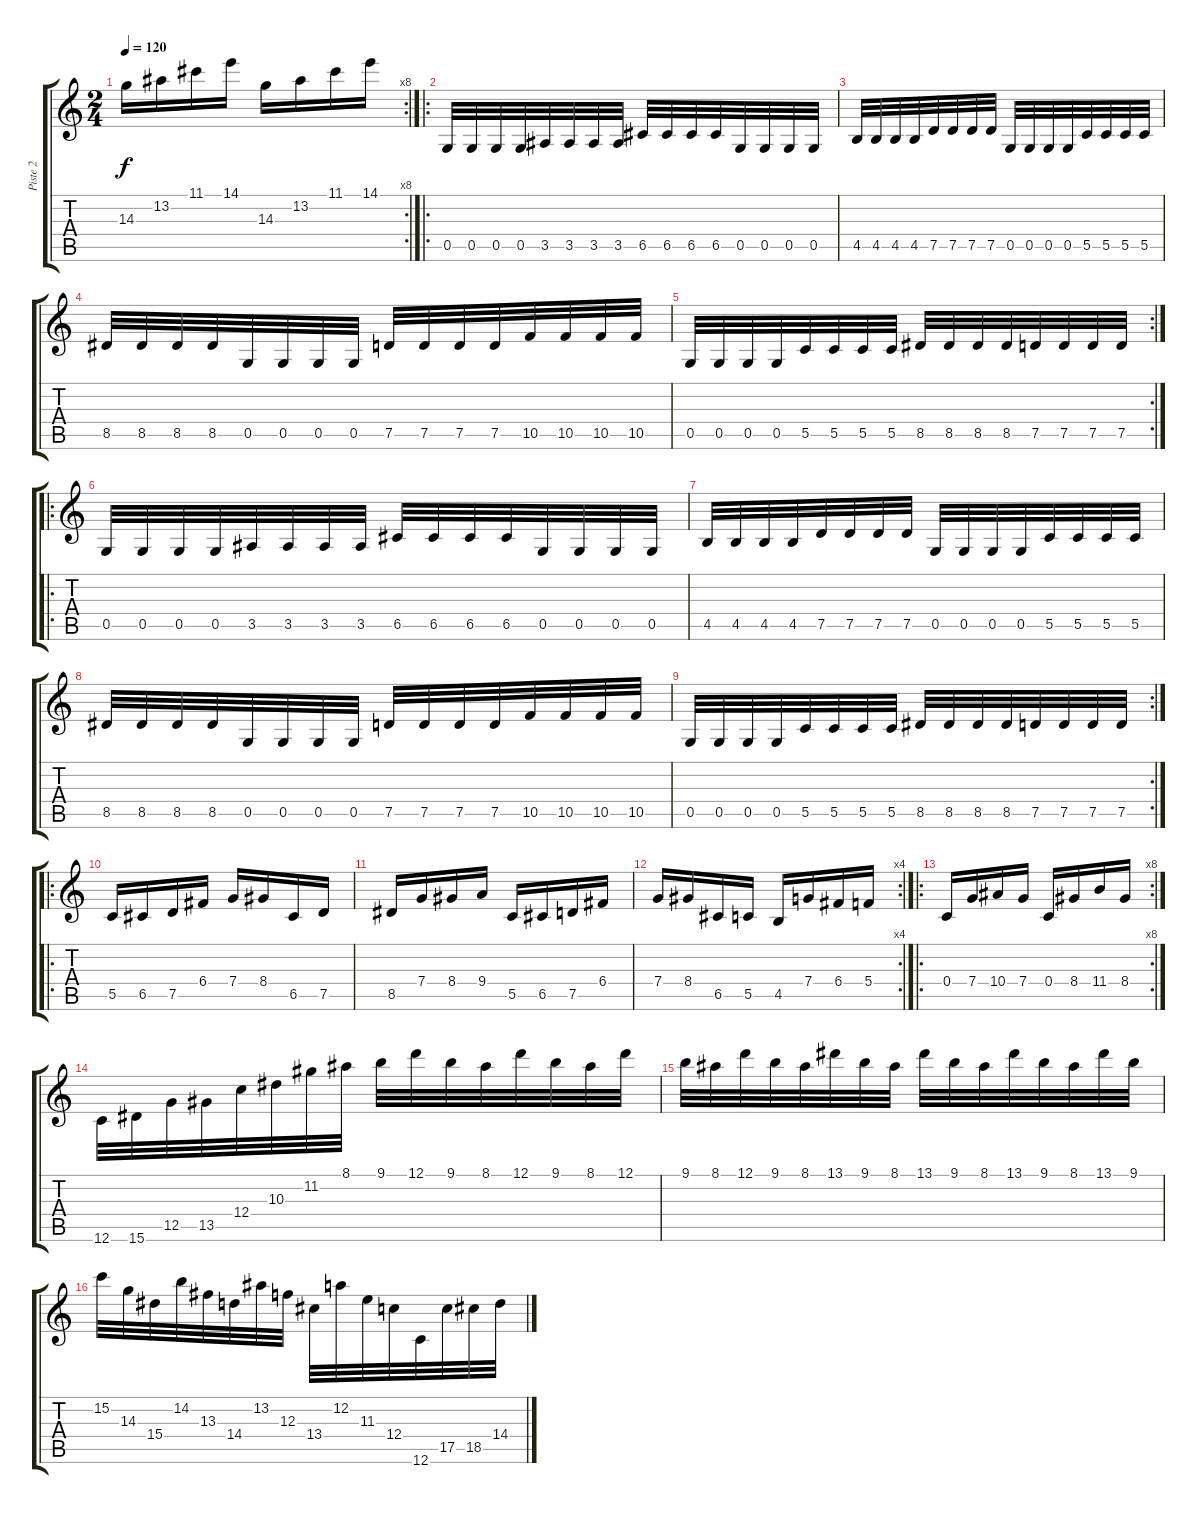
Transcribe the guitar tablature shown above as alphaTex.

\track ("Piste 2" "Piste 2") {instrument distortionguitar}
\staff {score tabs}
\tuning (D4 A3 F3 C3 G2 C2) {hide}
\rc 8
\ts (2 4)
\tempo 120
\clef g2
\ks c
14.3.16{dy f} 13.2.16 11.1.16 14.1.16 14.3.16 13.2.16 11.1.16 14.1.16 |
\ro
0.5.32 0.5.32 0.5.32 0.5.32 3.5.32 3.5.32 3.5.32 3.5.32 6.5.32 6.5.32 6.5.32 6.5.32 0.5.32 0.5.32 0.5.32 0.5.32 |
4.5.32 4.5.32 4.5.32 4.5.32 7.5.32 7.5.32 7.5.32 7.5.32 0.5.32 0.5.32 0.5.32 0.5.32 5.5.32 5.5.32 5.5.32 5.5.32 |
8.5.32 8.5.32 8.5.32 8.5.32 0.5.32 0.5.32 0.5.32 0.5.32 7.5.32 7.5.32 7.5.32 7.5.32 10.5.32 10.5.32 10.5.32 10.5.32 |
\rc 2
0.5.32 0.5.32 0.5.32 0.5.32 5.5.32 5.5.32 5.5.32 5.5.32 8.5.32 8.5.32 8.5.32 8.5.32 7.5.32 7.5.32 7.5.32 7.5.32 |
\ro
0.5.32 0.5.32 0.5.32 0.5.32 3.5.32 3.5.32 3.5.32 3.5.32 6.5.32 6.5.32 6.5.32 6.5.32 0.5.32 0.5.32 0.5.32 0.5.32 |
4.5.32 4.5.32 4.5.32 4.5.32 7.5.32 7.5.32 7.5.32 7.5.32 0.5.32 0.5.32 0.5.32 0.5.32 5.5.32 5.5.32 5.5.32 5.5.32 |
8.5.32 8.5.32 8.5.32 8.5.32 0.5.32 0.5.32 0.5.32 0.5.32 7.5.32 7.5.32 7.5.32 7.5.32 10.5.32 10.5.32 10.5.32 10.5.32 |
\rc 2
0.5.32 0.5.32 0.5.32 0.5.32 5.5.32 5.5.32 5.5.32 5.5.32 8.5.32 8.5.32 8.5.32 8.5.32 7.5.32 7.5.32 7.5.32 7.5.32 |
\ro
5.5.16 6.5.16 7.5.16 6.4.16 7.4.16 8.4.16 6.5.16 7.5.16 |
8.5.16 7.4.16 8.4.16 9.4.16 5.5.16 6.5.16 7.5.16 6.4.16 |
\rc 4
7.4.16 8.4.16 6.5.16 5.5.16 4.5.16 7.4.16 6.4.16 5.4.16 |
\ro
\rc 8
0.4.16 7.4.16 10.4.16 7.4.16 0.4.16 8.4.16 11.4.16 8.4.16 |
12.6.32 15.6.32 12.5.32 13.5.32 12.4.32 10.3.32 11.2.32 8.1.32 9.1.32 12.1.32 9.1.32 8.1.32 12.1.32 9.1.32 8.1.32 12.1.32 |
9.1.32 8.1.32 12.1.32 9.1.32 8.1.32 13.1.32 9.1.32 8.1.32 13.1.32 9.1.32 8.1.32 13.1.32 9.1.32 8.1.32 13.1.32 9.1.32 |
15.2.32 14.3.32 15.4.32 14.2.32 13.3.32 14.4.32 13.2.32 12.3.32 13.4.32 12.2.32 11.3.32 12.4.32 12.6.32 17.5.32 18.5.32 14.4.32
